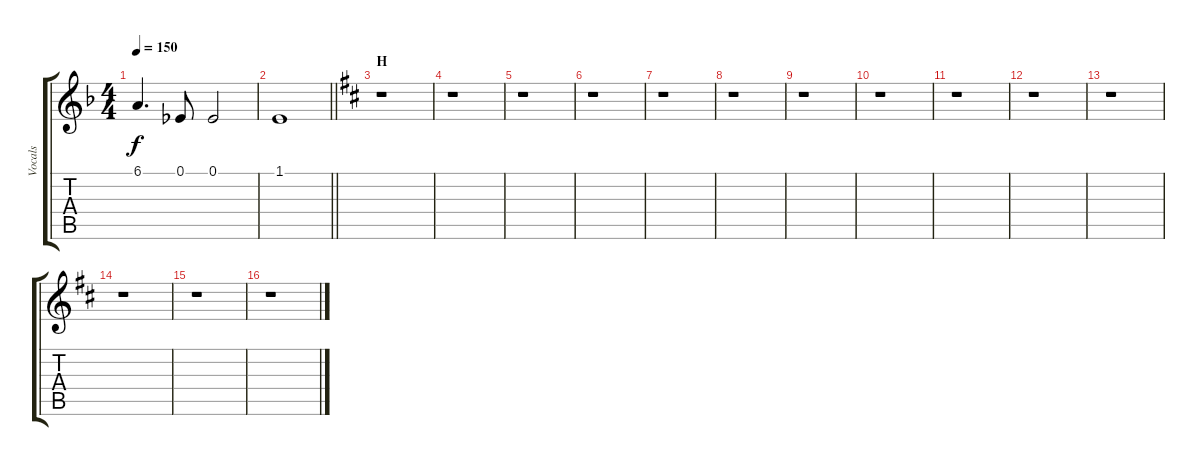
\track ("Vocals" "Vocals") {instrument voiceoohs}
\staff {score tabs}
\tuning (Eb4 Bb3 Gb3 Db3 Ab2 Eb2) {hide}
\ts (4 4)
\tempo 150
\clef g2
\ks f
6.1.4{d dy f} 0.1.8 0.1.2 |
\barLineRight lightlight
1.1.1 |
\section ("" "H")
\ks d
r.1 |
r.1 |
r.1 |
r.1 |
r.1 |
r.1 |
r.1 |
r.1 |
r.1 |
r.1 |
r.1 |
r.1 |
r.1 |
r.1
